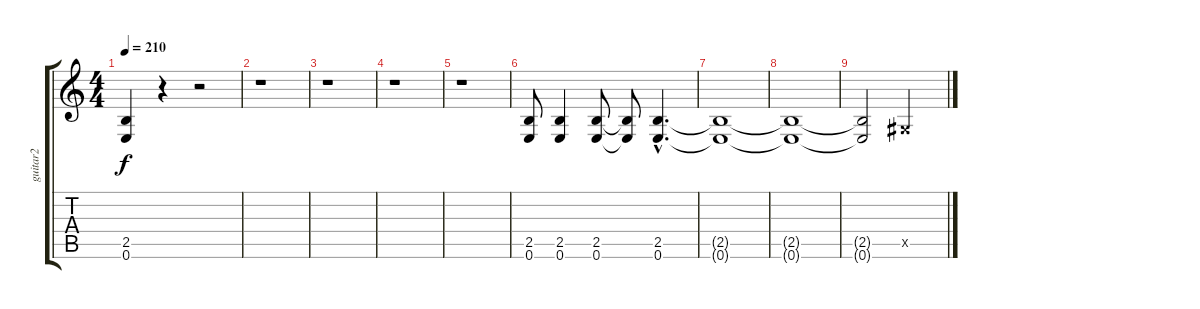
\track ("guitar2" "guitar2") {instrument distortionguitar}
\staff {score tabs}
\tuning (E4 B3 G3 D3 A2 E2) {hide}
\ts (4 4)
\tempo 210
\clef g2
\ks c
(2.5 0.6).4{dy f} r.4 r.2 |
r.1 |
r.1 |
r.1 |
r.1 |
(2.5 0.6).8 (2.5 0.6).4 (2.5 0.6).8 (2.5{t} 0.6{t}).8 (2.5{hac} 0.6{hac}).4{d} |
(2.5{t} 0.6{t}).1 |
(2.5{t} 0.6{t}).1 |
(2.5{t} 0.6{t}).2 -1.5{x}.2
